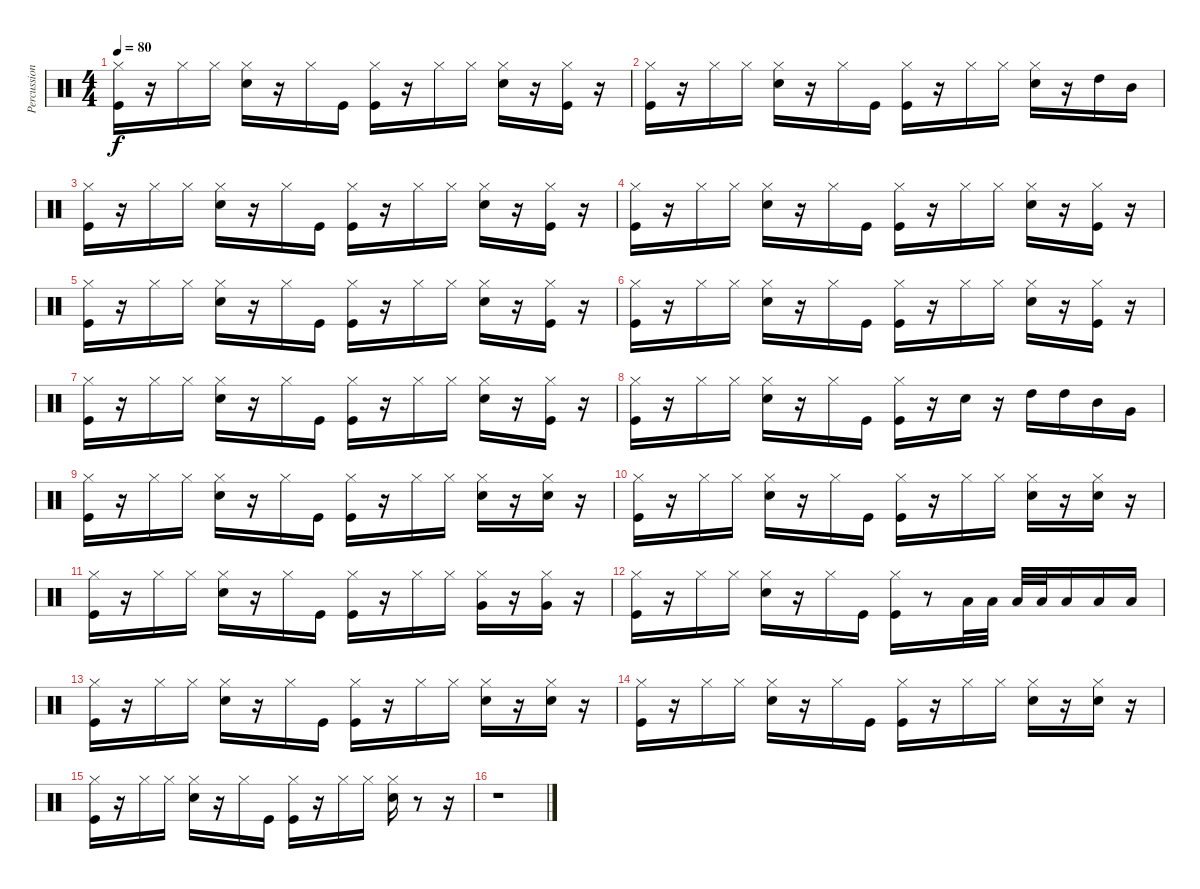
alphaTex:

\track ("Percussions" "Percussion") {instrument percussion}
\staff {score}
\articulation defaults
\ts (4 4)
\tempo 80
\clef neutral
\ks c
("Kick (hit)" "Hi-Hat (closed)").16{dy f} r.16 "Hi-Hat (closed)".16 "Hi-Hat (closed)".16 ("Snare (hit) 2" "Hi-Hat (closed)").16 r.16 "Hi-Hat (closed)".16 "Kick (hit)".16 ("Kick (hit)" "Hi-Hat (closed)").16 r.16 "Hi-Hat (closed)".16 "Hi-Hat (closed)".16 ("Snare (hit) 2" "Hi-Hat (closed)").16 r.16 ("Kick (hit)" "Hi-Hat (closed)").16 r.16 |
("Kick (hit)" "Hi-Hat (closed)").16 r.16 "Hi-Hat (closed)".16 "Hi-Hat (closed)".16 ("Snare (hit) 2" "Hi-Hat (closed)").16 r.16 "Hi-Hat (closed)".16 "Kick (hit)".16 ("Kick (hit)" "Hi-Hat (closed)").16 r.16 "Hi-Hat (closed)".16 "Hi-Hat (closed)".16 ("Snare (hit) 2" "Hi-Hat (closed)").16 r.16 "High Tom (hit)".16 "Mid Tom (hit)".16 |
("Kick (hit)" "Hi-Hat (closed)").16 r.16 "Hi-Hat (closed)".16 "Hi-Hat (closed)".16 ("Snare (hit) 2" "Hi-Hat (closed)").16 r.16 "Hi-Hat (closed)".16 "Kick (hit)".16 ("Kick (hit)" "Hi-Hat (closed)").16 r.16 "Hi-Hat (closed)".16 "Hi-Hat (closed)".16 ("Snare (hit) 2" "Hi-Hat (closed)").16 r.16 ("Kick (hit)" "Hi-Hat (closed)").16 r.16 |
("Kick (hit)" "Hi-Hat (closed)").16 r.16 "Hi-Hat (closed)".16 "Hi-Hat (closed)".16 ("Snare (hit) 2" "Hi-Hat (closed)").16 r.16 "Hi-Hat (closed)".16 "Kick (hit)".16 ("Kick (hit)" "Hi-Hat (closed)").16 r.16 "Hi-Hat (closed)".16 "Hi-Hat (closed)".16 ("Snare (hit) 2" "Hi-Hat (closed)").16 r.16 ("Kick (hit)" "Hi-Hat (closed)").16 r.16 |
("Kick (hit)" "Hi-Hat (closed)").16 r.16 "Hi-Hat (closed)".16 "Hi-Hat (closed)".16 ("Snare (hit) 2" "Hi-Hat (closed)").16 r.16 "Hi-Hat (closed)".16 "Kick (hit)".16 ("Kick (hit)" "Hi-Hat (closed)").16 r.16 "Hi-Hat (closed)".16 "Hi-Hat (closed)".16 ("Snare (hit) 2" "Hi-Hat (closed)").16 r.16 ("Kick (hit)" "Hi-Hat (closed)").16 r.16 |
("Kick (hit)" "Hi-Hat (closed)").16 r.16 "Hi-Hat (closed)".16 "Hi-Hat (closed)".16 ("Snare (hit) 2" "Hi-Hat (closed)").16 r.16 "Hi-Hat (closed)".16 "Kick (hit)".16 ("Kick (hit)" "Hi-Hat (closed)").16 r.16 "Hi-Hat (closed)".16 "Hi-Hat (closed)".16 ("Snare (hit) 2" "Hi-Hat (closed)").16 r.16 ("Kick (hit)" "Hi-Hat (closed)").16 r.16 |
("Kick (hit)" "Hi-Hat (closed)").16 r.16 "Hi-Hat (closed)".16 "Hi-Hat (closed)".16 ("Snare (hit) 2" "Hi-Hat (closed)").16 r.16 "Hi-Hat (closed)".16 "Kick (hit)".16 ("Kick (hit)" "Hi-Hat (closed)").16 r.16 "Hi-Hat (closed)".16 "Hi-Hat (closed)".16 ("Snare (hit) 2" "Hi-Hat (closed)").16 r.16 ("Kick (hit)" "Hi-Hat (closed)").16 r.16 |
("Kick (hit)" "Hi-Hat (closed)").16 r.16 "Hi-Hat (closed)".16 "Hi-Hat (closed)".16 ("Snare (hit) 2" "Hi-Hat (closed)").16 r.16 "Hi-Hat (closed)".16 "Kick (hit)".16 ("Kick (hit)" "Hi-Hat (closed)").16 r.16 "Snare (hit) 2".16 r.16 "High Tom (hit)".16 "High Tom (hit)".16 "Mid Tom (hit)".16 "Very Low Tom (hit)".16 |
("Kick (hit)" "Hi-Hat (closed)").16 r.16 "Hi-Hat (closed)".16 "Hi-Hat (closed)".16 ("Snare (hit) 2" "Hi-Hat (closed)").16 r.16 "Hi-Hat (closed)".16 "Kick (hit)".16 ("Kick (hit)" "Hi-Hat (closed)").16 r.16 "Hi-Hat (closed)".16 "Hi-Hat (closed)".16 ("Snare (hit) 2" "Hi-Hat (closed)").16 r.16 ("Snare (hit) 2" "Hi-Hat (closed)").16 r.16 |
("Kick (hit)" "Hi-Hat (closed)").16 r.16 "Hi-Hat (closed)".16 "Hi-Hat (closed)".16 ("Snare (hit) 2" "Hi-Hat (closed)").16 r.16 "Hi-Hat (closed)".16 "Kick (hit)".16 ("Kick (hit)" "Hi-Hat (closed)").16 r.16 "Hi-Hat (closed)".16 "Hi-Hat (closed)".16 ("Snare (hit) 2" "Hi-Hat (closed)").16 r.16 ("Snare (hit) 2" "Hi-Hat (closed)").16 r.16 |
("Kick (hit)" "Hi-Hat (closed)").16 r.16 "Hi-Hat (closed)".16 "Hi-Hat (closed)".16 ("Snare (hit) 2" "Hi-Hat (closed)").16 r.16 "Hi-Hat (closed)".16 "Kick (hit)".16 ("Kick (hit)" "Hi-Hat (closed)").16 r.16 "Hi-Hat (closed)".16 "Hi-Hat (closed)".16 ("Very Low Tom (hit)" "Hi-Hat (closed)").16 r.16 ("Very Low Tom (hit)" "Hi-Hat (closed)").16 r.16 |
("Kick (hit)" "Hi-Hat (closed)").16 r.16 "Hi-Hat (closed)".16 "Hi-Hat (closed)".16 ("Snare (hit) 2" "Hi-Hat (closed)").16 r.16 "Hi-Hat (closed)".16 "Kick (hit)".16 ("Kick (hit)" "Hi-Hat (closed)").16 r.8 "Low Tom (hit)".32 "Low Tom (hit)".32 "Low Tom (hit)".32 "Low Tom (hit)".32 "Low Floor Tom (hit)".16 "Low Floor Tom (hit)".16 "Low Floor Tom (hit)".16 |
("Kick (hit)" "Hi-Hat (closed)").16 r.16 "Hi-Hat (closed)".16 "Hi-Hat (closed)".16 ("Snare (hit) 2" "Hi-Hat (closed)").16 r.16 "Hi-Hat (closed)".16 "Kick (hit)".16 ("Kick (hit)" "Hi-Hat (closed)").16 r.16 "Hi-Hat (closed)".16 "Hi-Hat (closed)".16 ("Snare (hit) 2" "Hi-Hat (closed)").16 r.16 ("Snare (hit) 2" "Hi-Hat (closed)").16 r.16 |
("Kick (hit)" "Hi-Hat (closed)").16 r.16 "Hi-Hat (closed)".16 "Hi-Hat (closed)".16 ("Snare (hit) 2" "Hi-Hat (closed)").16 r.16 "Hi-Hat (closed)".16 "Kick (hit)".16 ("Kick (hit)" "Hi-Hat (closed)").16 r.16 "Hi-Hat (closed)".16 "Hi-Hat (closed)".16 ("Snare (hit) 2" "Hi-Hat (closed)").16 r.16 ("Snare (hit) 2" "Hi-Hat (closed)").16 r.16 |
("Kick (hit)" "Hi-Hat (closed)").16 r.16 "Hi-Hat (closed)".16 "Hi-Hat (closed)".16 ("Snare (hit) 2" "Hi-Hat (closed)").16 r.16 "Hi-Hat (closed)".16 "Kick (hit)".16 ("Kick (hit)" "Hi-Hat (closed)").16 r.16 "Hi-Hat (closed)".16 "Hi-Hat (closed)".16 ("Snare (hit) 2" "Hi-Hat (closed)").16 r.8 r.16 |
r.1
